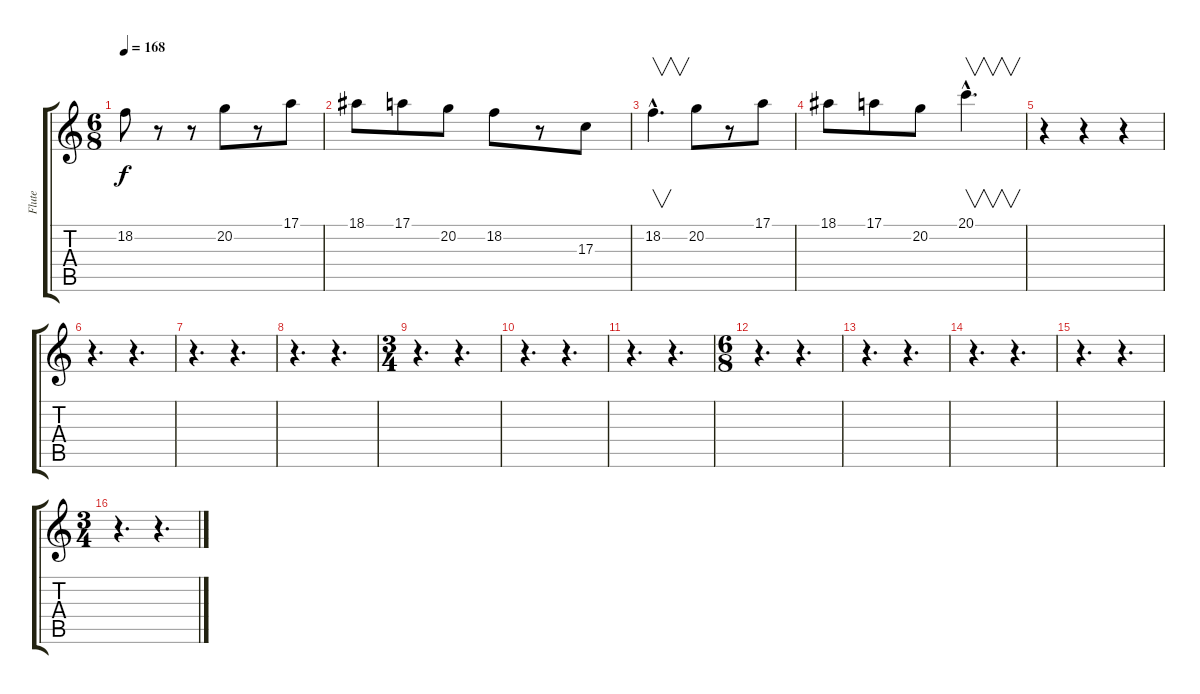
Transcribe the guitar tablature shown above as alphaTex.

\track ("Flute" "Flute") {instrument flute}
\staff {score tabs}
\tuning (E4 B3 G3 D3 A2 E2) {hide}
\ts (6 8)
\tempo 168
\clef g2
\ks c
18.2.8{dy f} r.8 r.8 20.2.8 r.8 17.1.8 |
18.1.8 17.1.8 20.2.8 18.2.8 r.8 17.3.8 |
18.2{hac}.4{v d} 20.2.8 r.8 17.1.8 |
18.1.8 17.1.8 20.2.8 20.1{hac}.4{v d} |
r.4 r.4 r.4 |
r.4{d} r.4{d} |
r.4{d} r.4{d} |
r.4{d} r.4{d} |
\ts (3 4)
r.4{d} r.4{d} |
r.4{d} r.4{d} |
r.4{d} r.4{d} |
\ts (6 8)
r.4{d} r.4{d} |
r.4{d} r.4{d} |
r.4{d} r.4{d} |
r.4{d} r.4{d} |
\ts (3 4)
r.4{d} r.4{d}
